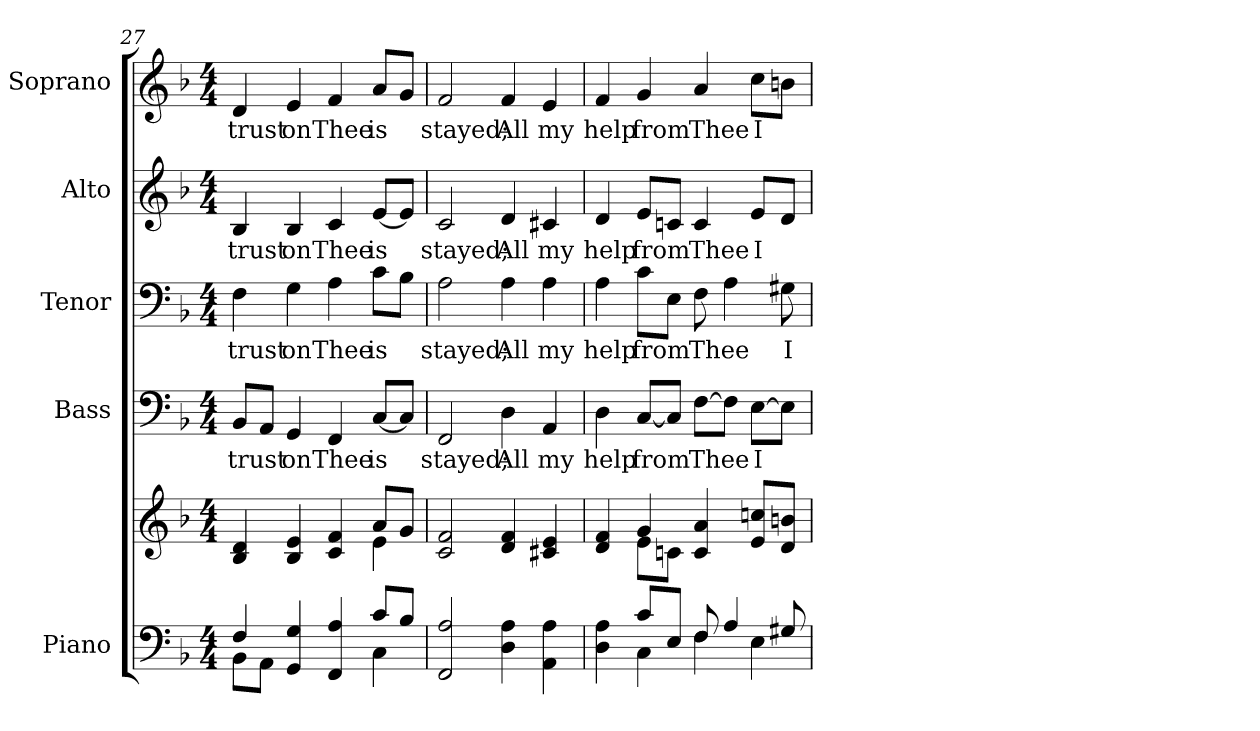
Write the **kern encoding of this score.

**kern	**kern	**kern	**text	**kern	**text	**kern	**text	**kern	**text
*part5	*part5	*part4	*part4	*part3	*part3	*part2	*part2	*part1	*part1
*staff6	*staff5	*staff4	*staff4	*staff3	*staff3	*staff2	*staff2	*staff1	*staff1
*I"Piano	*	*I"Bass	*	*I"Tenor	*	*I"Alto	*	*I"Soprano	*
*I'Pno.	*	*I'B.	*	*I'T.	*	*I'A.	*	*I'S.	*
!!LO:PB:g=z
*clefF4	*clefG2	*clefF4	*	*clefF4	*	*clefG2	*	*clefG2	*
*k[b-]	*k[b-]	*k[b-]	*	*k[b-]	*	*k[b-]	*	*k[b-]	*
*F:	*F:	*F:	*	*F:	*	*F:	*	*F:	*
*M4/4	*M4/4	*M4/4	*	*M4/4	*	*M4/4	*	*M4/4	*
=27	=27	=27	=27	=27	=27	=27	=27	=27	=27
*^	*^	*	*	*	*	*	*	*	*
!	!	!	!	!	!LO:LY:b:color=#000000	!	!	!	!	!	!
!	!	!	!	!	!	!	!LO:LY:b:color=#000000	!	!	!	!
!	!	!	!	!	!	!	!	!	!LO:LY:b:color=#000000	!	!
!	!	!	!	!	!	!	!	!	!	!	!LO:LY:b:color=#000000
4Fi/	8BB-i\L	4B-i/ 4di	2ryy	8BB-i/L	trust	4Fi\	trust	4B-i/	trust	4di/	trust
.	8AAi\J	.	.	8AAi/J	.	.	.	.	.	.	.
!	!	!	!	!	!LO:LY:b:color=#000000	!	!	!	!	!	!
!	!	!	!	!	!	!	!LO:LY:b:color=#000000	!	!	!	!
!	!	!	!	!	!	!	!	!	!LO:LY:b:color=#000000	!	!
!	!	!	!	!	!	!	!	!	!	!	!LO:LY:b:color=#000000
4GGi/ 4Gi	4ryy	4B-i/ 4ei	.	4GGi/	on	4Gi\	on	4B-i/	on	4ei/	on
!	!	!	!	!	!LO:LY:b:color=#000000	!	!	!	!	!	!
!	!	!	!	!	!	!	!LO:LY:b:color=#000000	!	!	!	!
!	!	!	!	!	!	!	!	!	!LO:LY:b:color=#000000	!	!
!	!	!	!	!	!	!	!	!	!	!	!LO:LY:b:color=#000000
4FFi/ 4Ai	4ryy	4ci/ 4fi	4ryy	4FFi/	Thee	4Ai\	Thee	4ci/	Thee	4fi/	Thee
!	!	!	!	!	!LO:LY:b:color=#000000	!	!	!	!	!	!
!	!	!	!	!	!	!	!LO:LY:b:color=#000000	!	!	!	!
!	!	!	!	!	!	!	!	!	!LO:LY:b:color=#000000	!	!
!	!	!	!	!	!	!	!	!	!	!	!LO:LY:b:color=#000000
8ci/L	4Ci\	8ai/L	4ei\	[<8Ci/L	is	8ci\L	is	[<8ei/L	is	8ai/L	is
8B-i/J	.	8gi/J	.	8Ci/J]	.	8B-i\J	.	8ei/J]	.	8gi/J	.
*v	*v	*	*	*	*	*	*	*	*	*	*
*	*v	*v	*	*	*	*	*	*	*	*
=28	=28	=28	=28	=28	=28	=28	=28	=28	=28
!	!	!	!LO:LY:b:color=#000000	!	!	!	!	!	!
!	!	!	!	!	!LO:LY:b:color=#000000	!	!	!	!
!	!	!	!	!	!	!	!LO:LY:b:color=#000000	!	!
!	!	!	!	!	!	!	!	!	!LO:LY:b:color=#000000
2FFi/ 2Ai	2ci/ 2fi	2FFi/	stayed;	2Ai\	stayed;	2ci/	stayed;	2fi/	stayed;
!	!	!	!LO:LY:b:color=#000000	!	!	!	!	!	!
!	!	!	!	!	!LO:LY:b:color=#000000	!	!	!	!
!	!	!	!	!	!	!	!LO:LY:b:color=#000000	!	!
!	!	!	!	!	!	!	!	!	!LO:LY:b:color=#000000
4Di\ 4Ai	4di/ 4fi	4Di\	All	4Ai\	All	4di/	All	4fi/	All
!	!	!	!LO:LY:b:color=#000000	!	!	!	!	!	!
!	!	!	!	!	!LO:LY:b:color=#000000	!	!	!	!
!	!	!	!	!	!	!	!LO:LY:b:color=#000000	!	!
!	!	!	!	!	!	!	!	!	!LO:LY:b:color=#000000
4AAi\ 4Ai	4c#Xi/ 4ei	4AAi/	my	4Ai\	my	4c#Xi/	my	4ei/	my
!!LO:PB:g=z
=29	=29	=29	=29	=29	=29	=29	=29	=29	=29
*^	*^	*	*	*	*	*	*	*	*
!	!	!	!	!	!LO:LY:b:color=#000000	!	!	!	!	!	!
!	!	!	!	!	!	!	!LO:LY:b:color=#000000	!	!	!	!
!	!	!	!	!	!	!	!	!	!LO:LY:b:color=#000000	!	!
!	!	!	!	!	!	!	!	!	!	!	!LO:LY:b:color=#000000
4Di\ 4Ai	4ryy	4di/ 4fi	4ryy	4Di\	help	4Ai\	help	4di/	help	4fi/	help
!	!	!	!	!	!LO:LY:b:color=#000000	!	!	!	!	!	!
!	!	!	!	!	!	!	!LO:LY:b:color=#000000	!	!	!	!
!	!	!	!	!	!	!	!	!	!LO:LY:b:color=#000000	!	!
!	!	!	!	!	!	!	!	!	!	!	!LO:LY:b:color=#000000
8ci/L	4Ci\	4gi/	8ei\L	[<8Ci/L	from	8ci\L	from	8ei/L	from	4gi/	from
8Ei/J	.	.	8cni\J	8Ci/J]	.	8Ei\J	.	8cni/J	.	.	.
!	!	!	!	!	!LO:LY:b:color=#000000	!	!	!	!	!	!
!	!	!	!	!	!	!	!LO:LY:b:color=#000000	!	!	!	!
!	!	!	!	!	!	!	!	!	!LO:LY:b:color=#000000	!	!
!	!	!	!	!	!	!	!	!	!	!	!LO:LY:b:color=#000000
8Fi/	4Fi\	4ci/ 4ai	2ryy	[>8Fi\L	Thee	8Fi\	Thee	4ci/	Thee	4ai/	Thee
4Ai/	.	.	.	8Fi\J]	.	4Ai\	.	.	.	.	.
!	!	!	!	!	!LO:LY:b:color=#000000	!	!	!	!	!	!
!	!	!	!	!	!	!	!	!	!LO:LY:b:color=#000000	!	!
!	!	!	!	!	!	!	!	!	!	!	!LO:LY:b:color=#000000
.	4Ei\	8ei/ 8ccniL	.	[>8Ei\L	I	.	.	8ei/L	I	8cci\L	I
!	!	!	!	!	!	!	!LO:LY:b:color=#000000	!	!	!	!
8G#Xi/	.	8di/ 8bniJ	.	8Ei\J]	.	8G#Xi\	I	8di/J	.	8bni\J	.
*v	*v	*	*	*	*	*	*	*	*	*	*
*	*v	*v	*	*	*	*	*	*	*	*
=	=	=	=	=	=	=	=	=	=
*-	*-	*-	*-	*-	*-	*-	*-	*-	*-
